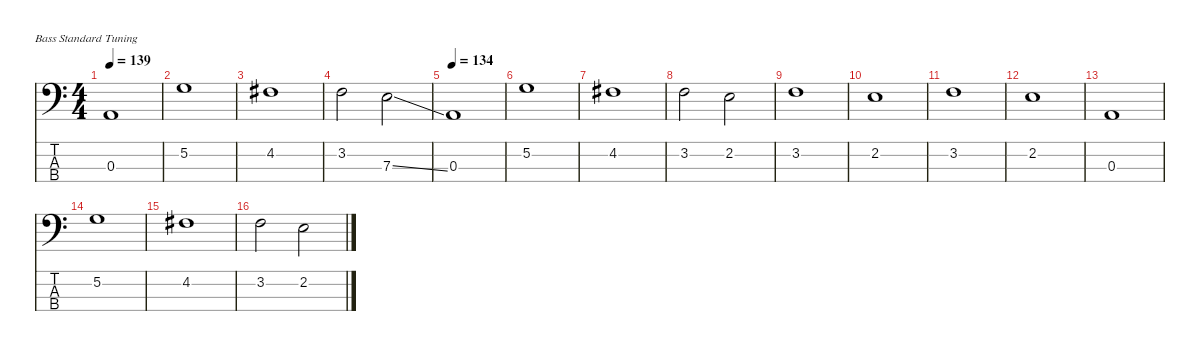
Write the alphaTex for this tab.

\defaultSystemsLayout 4
\hideDynamics
\bracketExtendMode nobrackets
\singleTrackTrackNamePolicy hidden
\multiTrackTrackNamePolicy hidden
\firstSystemTrackNameMode fullname
\firstSystemTrackNameOrientation horizontal
\otherSystemsTrackNameOrientation horizontal
\track ("John Paul Jones" "el.bs.") {instrument electricbassfinger}
\staff {score tabs}
\tuning (G2 D2 A1 E1)
\ts (4 4)
\tempo 139
\clef f4
\ks aminor
0.3.1{dy f beam Up} |
5.2.1{beam Down} |
4.2{acc #}.1{beam Down} |
3.2.2{beam Down} 7.3{ss}.2{beam Down} |
\tempo 134
0.3.1{beam Up} |
5.2.1{beam Down} |
4.2{acc #}.1{beam Down} |
3.2.2{beam Down} 2.2.2{beam Down} |
3.2.1{beam Down} |
2.2.1{beam Down} |
3.2.1{beam Down} |
2.2.1{beam Down} |
0.3.1{beam Up} |
5.2.1{beam Down} |
4.2{acc #}.1{beam Down} |
3.2.2{beam Down} 2.2.2{beam Down}
